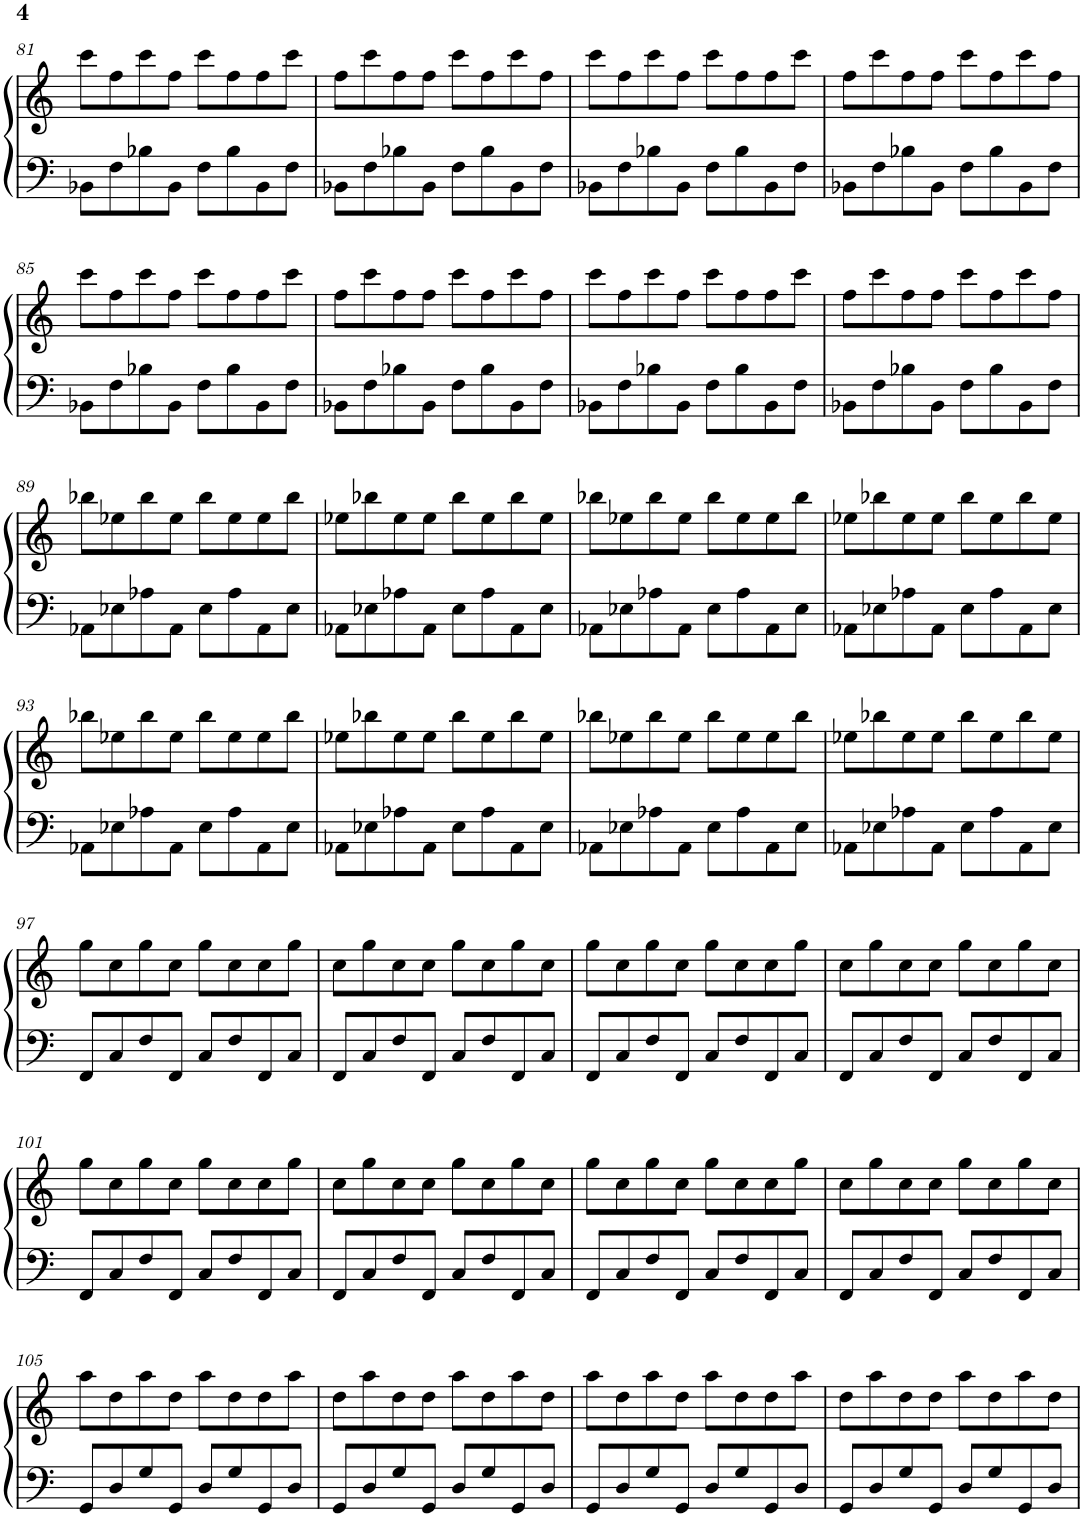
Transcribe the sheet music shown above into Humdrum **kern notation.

**kern	**kern
*part1	*part1
*staff2	*staff1
*I"Harpa	*
*I'Hpa.	*
!!LO:PB:g=z
*clefF4	*clefG2
*k[]	*k[]
*M4/4	*M4/4
=81	=81
8BB-X\L	8ccc\L
8F\	8ff\
8B-X\	8ccc\
8BB-\J	8ff\J
8F\L	8ccc\L
8B-\	8ff\
8BB-\	8ff\
8F\J	8ccc\J
=82	=82
8BB-X\L	8ff\L
8F\	8ccc\
8B-X\	8ff\
8BB-\J	8ff\J
8F\L	8ccc\L
8B-\	8ff\
8BB-\	8ccc\
8F\J	8ff\J
=83	=83
8BB-X\L	8ccc\L
8F\	8ff\
8B-X\	8ccc\
8BB-\J	8ff\J
8F\L	8ccc\L
8B-\	8ff\
8BB-\	8ff\
8F\J	8ccc\J
=84	=84
8BB-X\L	8ff\L
8F\	8ccc\
8B-X\	8ff\
8BB-\J	8ff\J
8F\L	8ccc\L
8B-\	8ff\
8BB-\	8ccc\
8F\J	8ff\J
!!LO:LB:g=z
=85	=85
8BB-X\L	8ccc\L
8F\	8ff\
8B-X\	8ccc\
8BB-\J	8ff\J
8F\L	8ccc\L
8B-\	8ff\
8BB-\	8ff\
8F\J	8ccc\J
=86	=86
8BB-X\L	8ff\L
8F\	8ccc\
8B-X\	8ff\
8BB-\J	8ff\J
8F\L	8ccc\L
8B-\	8ff\
8BB-\	8ccc\
8F\J	8ff\J
=87	=87
8BB-X\L	8ccc\L
8F\	8ff\
8B-X\	8ccc\
8BB-\J	8ff\J
8F\L	8ccc\L
8B-\	8ff\
8BB-\	8ff\
8F\J	8ccc\J
=88	=88
8BB-X\L	8ff\L
8F\	8ccc\
8B-X\	8ff\
8BB-\J	8ff\J
8F\L	8ccc\L
8B-\	8ff\
8BB-\	8ccc\
8F\J	8ff\J
!!LO:LB:g=z
=89	=89
8AA-X\L	8bb-X\L
8E-X\	8ee-X\
8A-X\	8bb-\
8AA-\J	8ee-\J
8E-\L	8bb-\L
8A-\	8ee-\
8AA-\	8ee-\
8E-\J	8bb-\J
=90	=90
8AA-X\L	8ee-X\L
8E-X\	8bb-X\
8A-X\	8ee-\
8AA-\J	8ee-\J
8E-\L	8bb-\L
8A-\	8ee-\
8AA-\	8bb-\
8E-\J	8ee-\J
=91	=91
8AA-X\L	8bb-X\L
8E-X\	8ee-X\
8A-X\	8bb-\
8AA-\J	8ee-\J
8E-\L	8bb-\L
8A-\	8ee-\
8AA-\	8ee-\
8E-\J	8bb-\J
=92	=92
8AA-X\L	8ee-X\L
8E-X\	8bb-X\
8A-X\	8ee-\
8AA-\J	8ee-\J
8E-\L	8bb-\L
8A-\	8ee-\
8AA-\	8bb-\
8E-\J	8ee-\J
!!LO:LB:g=z
=93	=93
8AA-X\L	8bb-X\L
8E-X\	8ee-X\
8A-X\	8bb-\
8AA-\J	8ee-\J
8E-\L	8bb-\L
8A-\	8ee-\
8AA-\	8ee-\
8E-\J	8bb-\J
=94	=94
8AA-X\L	8ee-X\L
8E-X\	8bb-X\
8A-X\	8ee-\
8AA-\J	8ee-\J
8E-\L	8bb-\L
8A-\	8ee-\
8AA-\	8bb-\
8E-\J	8ee-\J
=95	=95
8AA-X\L	8bb-X\L
8E-X\	8ee-X\
8A-X\	8bb-\
8AA-\J	8ee-\J
8E-\L	8bb-\L
8A-\	8ee-\
8AA-\	8ee-\
8E-\J	8bb-\J
=96	=96
8AA-X\L	8ee-X\L
8E-X\	8bb-X\
8A-X\	8ee-\
8AA-\J	8ee-\J
8E-\L	8bb-\L
8A-\	8ee-\
8AA-\	8bb-\
8E-\J	8ee-\J
!!LO:LB:g=z
=97	=97
8FF/L	8gg\L
8C/	8cc\
8F/	8gg\
8FF/J	8cc\J
8C/L	8gg\L
8F/	8cc\
8FF/	8cc\
8C/J	8gg\J
=98	=98
8FF/L	8cc\L
8C/	8gg\
8F/	8cc\
8FF/J	8cc\J
8C/L	8gg\L
8F/	8cc\
8FF/	8gg\
8C/J	8cc\J
=99	=99
8FF/L	8gg\L
8C/	8cc\
8F/	8gg\
8FF/J	8cc\J
8C/L	8gg\L
8F/	8cc\
8FF/	8cc\
8C/J	8gg\J
=100	=100
8FF/L	8cc\L
8C/	8gg\
8F/	8cc\
8FF/J	8cc\J
8C/L	8gg\L
8F/	8cc\
8FF/	8gg\
8C/J	8cc\J
!!LO:LB:g=z
=101	=101
8FF/L	8gg\L
8C/	8cc\
8F/	8gg\
8FF/J	8cc\J
8C/L	8gg\L
8F/	8cc\
8FF/	8cc\
8C/J	8gg\J
=102	=102
8FF/L	8cc\L
8C/	8gg\
8F/	8cc\
8FF/J	8cc\J
8C/L	8gg\L
8F/	8cc\
8FF/	8gg\
8C/J	8cc\J
=103	=103
8FF/L	8gg\L
8C/	8cc\
8F/	8gg\
8FF/J	8cc\J
8C/L	8gg\L
8F/	8cc\
8FF/	8cc\
8C/J	8gg\J
=104	=104
8FF/L	8cc\L
8C/	8gg\
8F/	8cc\
8FF/J	8cc\J
8C/L	8gg\L
8F/	8cc\
8FF/	8gg\
8C/J	8cc\J
!!LO:LB:g=z
=105	=105
8GG/L	8aa\L
8D/	8dd\
8G/	8aa\
8GG/J	8dd\J
8D/L	8aa\L
8G/	8dd\
8GG/	8dd\
8D/J	8aa\J
=106	=106
8GG/L	8dd\L
8D/	8aa\
8G/	8dd\
8GG/J	8dd\J
8D/L	8aa\L
8G/	8dd\
8GG/	8aa\
8D/J	8dd\J
=107	=107
8GG/L	8aa\L
8D/	8dd\
8G/	8aa\
8GG/J	8dd\J
8D/L	8aa\L
8G/	8dd\
8GG/	8dd\
8D/J	8aa\J
=108	=108
8GG/L	8dd\L
8D/	8aa\
8G/	8dd\
8GG/J	8dd\J
8D/L	8aa\L
8G/	8dd\
8GG/	8aa\
8D/J	8dd\J
=	=
*-	*-
